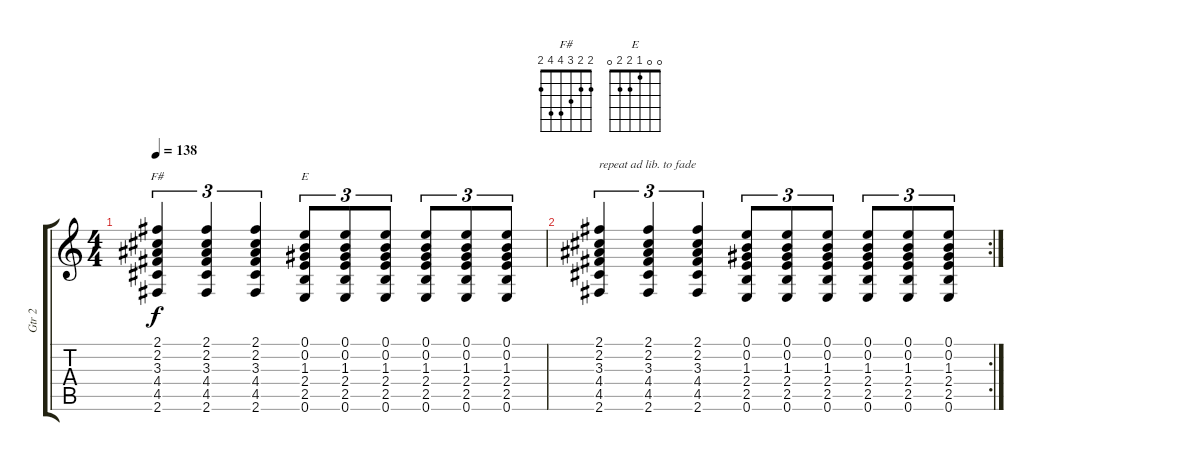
\track ("Gtr 2" "Gtr 2") {instrument distortionguitar}
\staff {score tabs}
\tuning (E4 B3 G3 D3 A2 E2) {hide}
\chord ("F#" 2 2 3 4 4 2)
\chord ("E" 0 0 1 2 2 0)
\ts (4 4)
\tempo 138
\clef g2
\ks c
(2.1 2.2 3.3 4.4 4.5 2.6).4{tu (3 2) ch "F#" dy f} (2.1 2.2 3.3 4.4 4.5 2.6).4{tu (3 2)} (2.1 2.2 3.3 4.4 4.5 2.6).4{tu (3 2)} (0.1 0.2 1.3 2.4 2.5 0.6).8{tu (3 2) ch "E"} (0.1 0.2 1.3 2.4 2.5 0.6).8{tu (3 2)} (0.1 0.2 1.3 2.4 2.5 0.6).8{tu (3 2)} (0.1 0.2 1.3 2.4 2.5 0.6).8{tu (3 2)} (0.1 0.2 1.3 2.4 2.5 0.6).8{tu (3 2)} (0.1 0.2 1.3 2.4 2.5 0.6).8{tu (3 2)} |
\rc 2
(2.1 2.2 3.3 4.4 4.5 2.6).4{tu (3 2) txt "repeat ad lib. to fade"} (2.1 2.2 3.3 4.4 4.5 2.6).4{tu (3 2)} (2.1 2.2 3.3 4.4 4.5 2.6).4{tu (3 2)} (0.1 0.2 1.3 2.4 2.5 0.6).8{tu (3 2)} (0.1 0.2 1.3 2.4 2.5 0.6).8{tu (3 2)} (0.1 0.2 1.3 2.4 2.5 0.6).8{tu (3 2)} (0.1 0.2 1.3 2.4 2.5 0.6).8{tu (3 2)} (0.1 0.2 1.3 2.4 2.5 0.6).8{tu (3 2)} (0.1 0.2 1.3 2.4 2.5 0.6).8{tu (3 2)}
